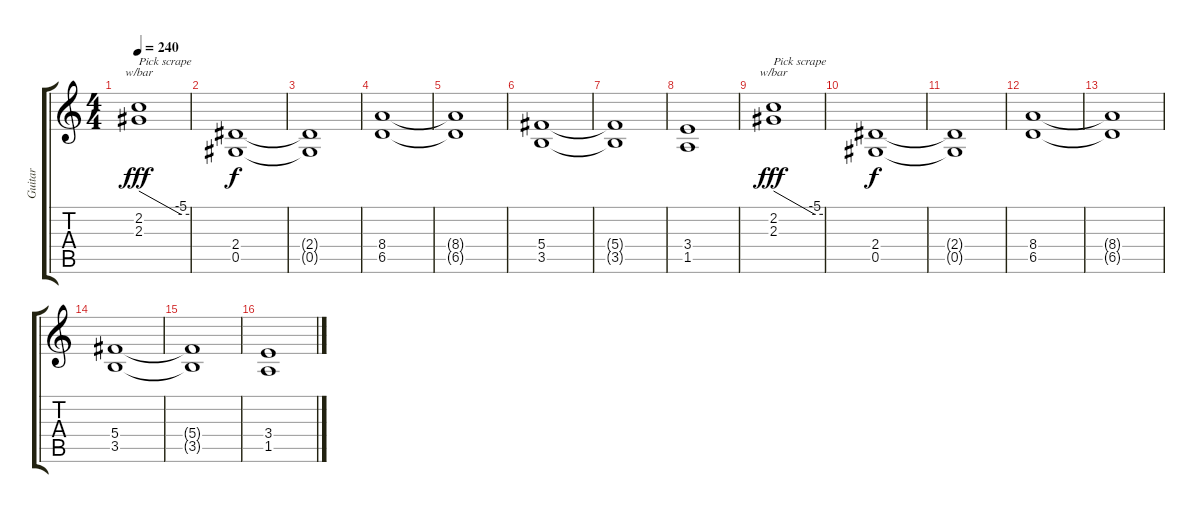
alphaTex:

\track ("Guitar" "Guitar") {instrument distortionguitar}
\staff {score tabs}
\tuning (Eb4 Bb3 Gb3 Db3 Ab2 Eb2) {hide}
\ts (4 4)
\tempo 240
\clef g2
\ks c
(2.2 2.3).1{tbe (custom default 0 0 50 -20 60 -20) txt "Pick scrape" dy fff instrument electricguitarmuted} |
(2.4 0.5).1{dy f instrument distortionguitar} |
(2.4{t} 0.5{t}).1 |
(8.4 6.5).1 |
(8.4{t} 6.5{t}).1 |
(5.4 3.5).1 |
(5.4{t} 3.5{t}).1 |
(3.4 1.5).1 |
(2.2 2.3).1{tbe (custom default 0 0 50 -20 60 -20) txt "Pick scrape" dy fff instrument electricguitarmuted} |
(2.4 0.5).1{dy f instrument distortionguitar} |
(2.4{t} 0.5{t}).1 |
(8.4 6.5).1 |
(8.4{t} 6.5{t}).1 |
(5.4 3.5).1 |
(5.4{t} 3.5{t}).1 |
(3.4 1.5).1
